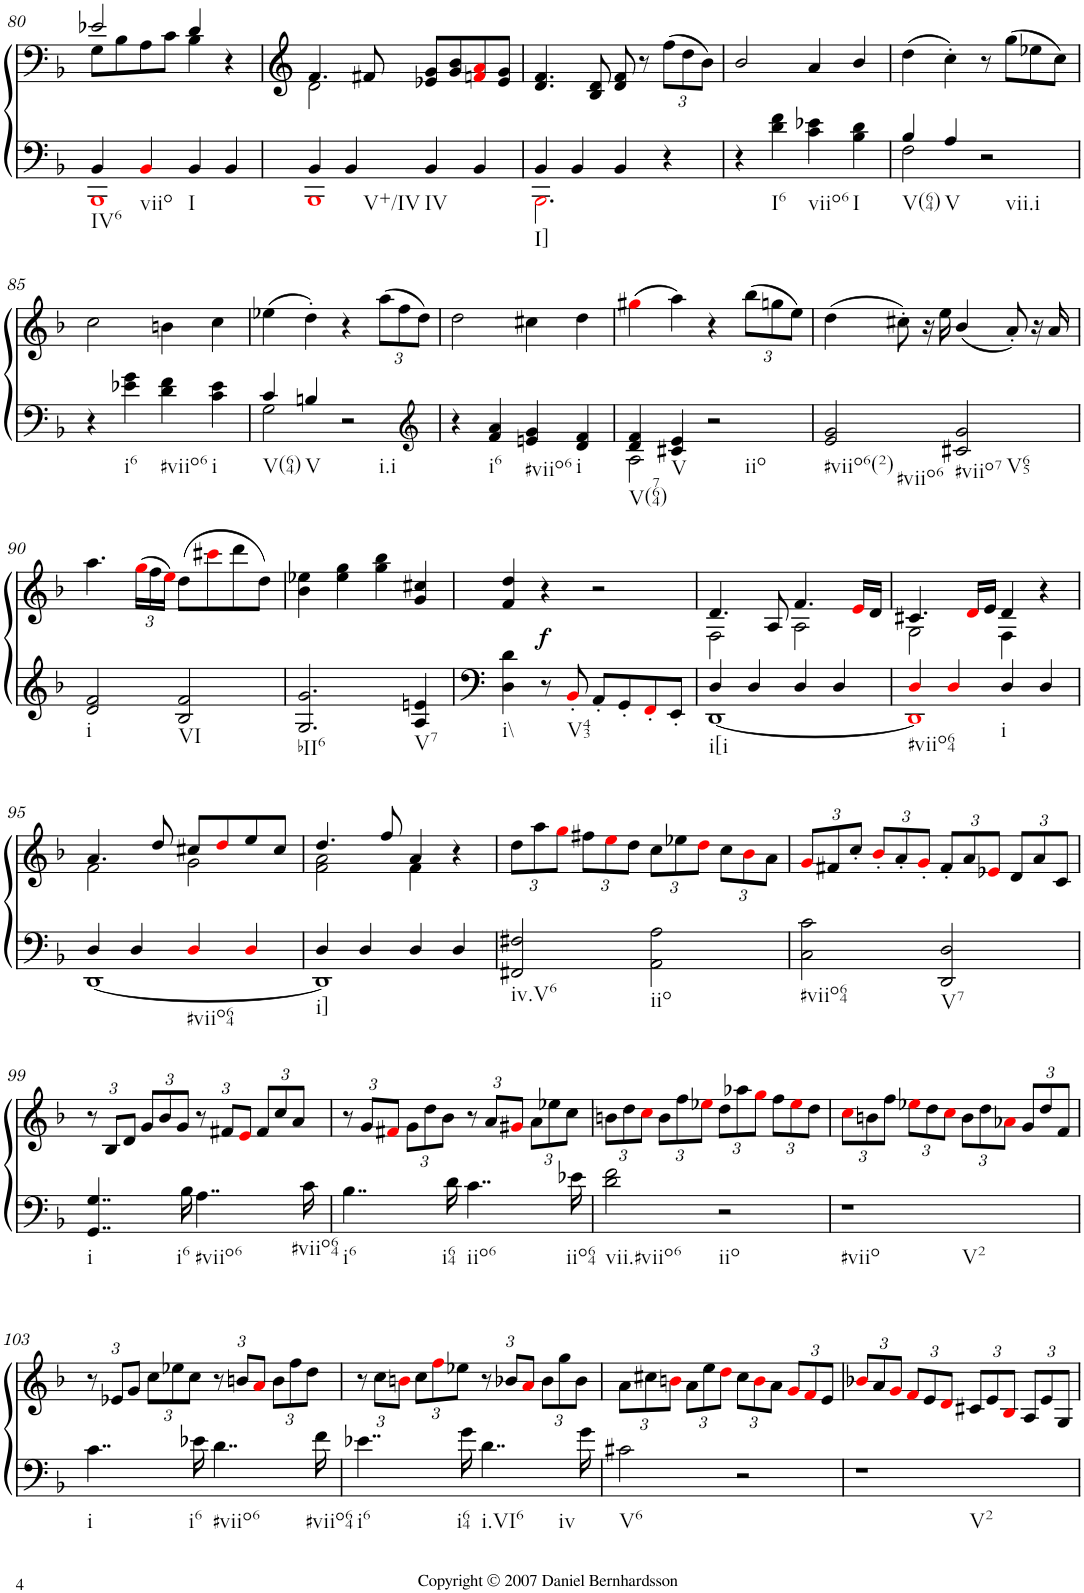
**kern	**kern	**dynam
*part1	*part1	*part1
*staff2	*staff1	*staff1/2
*I"Piano	*	*
*I'Pno.	*	*
!!LO:PB:g=z
*clefF4	*clefG2	*
*k[b-]	*k[b-]	*
*F:	*F:	*
*M4/4	*M4/4	*
*met(c)	*met(c)	*
=80	=80	=80
*^	*^	*
!LO:TX:b:t=IV6	!	!	!	!
4BB-/	1BBB-i	2e-X/	8G\L	.
.	.	.	8B-\	.
!LO:TX:b:t=viio	!	!	!	!
4BB-i/	.	.	8A\	.
.	.	.	8c\J	.
!LO:TX:b:t=I	!	!	!	!
4BB-/	.	4d/	4B-\	.
4BB-/	.	4r	4ryy	.
=81	=81	=81	=81	=81
4BB-/	1BBB-i	4.f/	2d\	.
!LO:TX:b:t=V+/IV	!	!	!	!
4BB-/	.	.	.	.
.	.	8f#X/	.	.
!LO:TX:b:t=IV	!	!	!	!
4BB-/	.	8e-X/ 8g/L	2ryy	.
.	.	8g/ 8b-/	.	.
4BB-/	.	8fni/ 8ai/	.	.
.	.	8e-/ 8g/J	.	.
*	*	*v	*v	*
=82	=82	=82	=82
!LO:TX:b:t=I]	!	!	!
4BB-/	2.BBB-i\	4.d/ 4.f/	.
4BB-/	.	.	.
.	.	8B-/ 8d/	.
4BB-/	.	8d/ 8f/	.
.	.	8r	.
*	*	*Xbrackettup	*
4r	4ryy	(12ff\L	.
.	.	12dd\	.
.	.	12b-\J)	.
*v	*v	*	*
=83	=83	=83
4r	2b-/	.
!LO:TX:b:t=I6	!	!
4d\ 4f\	.	.
!LO:TX:b:t=viio6	!	!
4c\ 4e-X\	4a/	.
!LO:TX:b:t=I	!	!
4B-\ 4d\	4b-/	.
=84	=84	=84
*^	*	*
!LO:TX:b:t=V(64)	!	!	!
4B-/	2F\	(4dd\	.
!LO:TX:b:t=V	!	!	!
4A/	.	4cc'\)	.
!LO:TX:b:t=vii.i	!	!	!
2r	2ryy	8r	.
.	.	(8gg\L	.
.	.	8ee-X\	.
.	.	8cc\J)	.
*v	*v	*	*
!!LO:LB:g=z
=85	=85	=85
4r	2cc\	.
!LO:TX:b:t=i6	!	!
4e-X\ 4g\	.	.
!LO:TX:b:t=#viio6	!	!
4d\ 4f\	4bn\	.
!LO:TX:b:t=i	!	!
4c\ 4e-\	4cc\	.
=86	=86	=86
*^	*	*
!LO:TX:b:t=V(64)	!	!	!
4c/	2G\	(4ee-X\	.
!LO:TX:b:t=V	!	!	!
4Bn/	.	4dd'\)	.
!LO:TX:b:t=i.i	!	!	!
2r	2ryy	4r	.
.	.	(12aa\L	.
.	.	12ff\	.
*clefG2	*	*	*
.	.	12dd\J)	.
*v	*v	*	*
=87	=87	=87
4r	2dd\	.
!LO:TX:b:t=i6	!	!
4f/ 4a/	.	.
!LO:TX:b:t=#viio6	!	!
4en/ 4g/	4cc#X\	.
!LO:TX:b:t=i	!	!
4d/ 4f/	4dd\	.
=88	=88	=88
*^	*	*
!LO:TX:b:t=V(764)	!	!	!
4d/ 4f/	2A\	(4gg#Xi\	.
!LO:TX:b:t=V	!	!	!
4c#X/ 4e/	.	4aa\)	.
!LO:TX:b:t=iio	!	!	!
2r	2ryy	4r	.
.	.	(12bb-\L	.
.	.	12ggn\	.
.	.	12ee\J)	.
*v	*v	*	*
=89	=89	=89
!LO:TX:b:t=#viio6(2)	!	!
!LO:TX:b:t=#viio6	!	!
2e/ 2g/	(4dd\	.
.	8cc#X'\)	.
.	16r	.
.	16ee\	.
!LO:TX:b:t=#viio7	!	!
!LO:TX:b:t=V65	!	!
2c#X/ 2g/	(4b-/	.
.	8a'/)	.
.	16r	.
.	16a/	.
!!LO:LB:g=z
=90	=90	=90
!LO:TX:b:t=i	!	!
2d/ 2f/	4.aa\	.
.	(24ggi\LL	.
.	24ff\	.
.	24eei\JJ)	.
!LO:TX:b:t=VI	!	!
2B-/ 2f/	(8dd\L	.
.	8ccc#Xi\	.
.	8ddd\	.
.	8dd\J)	.
=91	=91	=91
!LO:TX:b:t=bII6	!	!
2.G/ 2.g/	4b-\ 4ee-X\	.
.	4ee-\ 4gg\	.
.	4gg\ 4bb-\	.
!LO:TX:b:t=V7	!	!
4A/ 4en/	4g/ 4cc#X/	.
=92	=92	=92
!LO:TX:b:t=i\\	!	!
4D\ 4d\	4f/ 4dd/	.
!	!	!LO:DY:b
8r	4r	f
!LO:TX:b:t=V43	!	!
8BB-'i/	.	.
8AA'/L	2r	.
8GG'/	.	.
8FF'i/	.	.
8EE'/J	.	.
=93	=93	=93
*^	*^	*
!LO:TX:b:t=i[i	!	!	!	!
4D/	[<1DD	4.d/	2F\	.
4D/	.	.	.	.
.	.	8A/	.	.
4D/	.	4.f/	2A\	.
4D/	.	.	.	.
.	.	16ei/LL	.	.
.	.	16d/JJ	.	.
=94	=94	=94	=94	=94
!LO:TX:b:t=#viio64	!	!	!	!
4Di/	1DDi]	4.c#X/	2G\	.
4Di/	.	.	.	.
.	.	16di/LL	.	.
.	.	16e/JJ	.	.
!LO:TX:b:t=i	!	!	!	!
4D/	.	4d/	4F\	.
4D/	.	4r	4ryy	.
!!LO:LB:g=z	!!
=95	=95	=95	=95	=95
4D/	[<1DD	4.a/	2f\	.
4D/	.	.	.	.
.	.	8dd/	.	.
!LO:TX:b:t=#viio64	!	!	!	!
4Di/	.	8cc#X/L	2g\	.
.	.	8ddi/	.	.
4Di/	.	8ee/	.	.
.	.	8cc#/J	.	.
=96	=96	=96	=96	=96
!LO:TX:b:t=i]	!	!	!	!
4D/	1DD]	4.dd/	2f\ 2a\	.
4D/	.	.	.	.
.	.	8ff/	.	.
4D/	.	4a/	4f\	.
4D/	.	4r	4ryy	.
*v	*v	*	*	*
=97	=97	=97	=97
!LO:TX:b:t=iv.V6	!	!	!
*	*v	*v	*
2FF#X/ 2F#X/	12dd\L	.
.	12aa\	.
.	12ggi\J	.
.	12ff#X\L	.
.	12eei\	.
.	12dd\J	.
!LO:TX:b:t=iio	!	!
2AA\ 2A\	12cc\L	.
.	12ee-X\	.
.	12ddi\J	.
.	12cc\L	.
.	12b-i\	.
.	12a\J	.
=98	=98	=98
!LO:TX:b:t=#viio64	!	!
2C\ 2c\	12gi/L	.
.	12f#X/	.
.	12cc'/J	.
.	12b-'i/L	.
.	12a'/	.
.	12g'i/J	.
!LO:TX:b:t=V7	!	!
2DD/ 2D/	12f#'/L	.
.	12a/	.
.	12e-Xi/J	.
.	12d/L	.
.	12a/	.
.	12c/J	.
!!LO:LB:g=z
=99	=99	=99
!LO:TX:b:t=i	!	!
!LO:TX:b:t=i6	!	!
4..GG/ 4..G/	12r	.
.	12B-/L	.
.	12d/J	.
.	12g/L	.
.	12b-/	.
.	12g/J	.
16B-\	.	.
!LO:TX:b:t=#viio6	!	!
!LO:TX:b:t=#viio64	!	!
4..A\	12r	.
.	12f#X/L	.
.	12ei/J	.
.	12f#/L	.
.	12cc/	.
.	12a/J	.
16c\	.	.
=100	=100	=100
!LO:TX:b:t=i6	!	!
!LO:TX:b:t=i64	!	!
4..B-\	12r	.
.	12g/L	.
.	12f#Xi/J	.
.	12g\L	.
.	12dd\	.
.	12b-\J	.
16d\	.	.
!LO:TX:b:t=iio6	!	!
!LO:TX:b:t=iio64	!	!
4..c\	12r	.
.	12a/L	.
.	12g#Xi/J	.
.	12a\L	.
.	12ee-X\	.
.	12cc\J	.
16e-X\	.	.
=101	=101	=101
!LO:TX:b:t=vii.#viio6	!	!
2d\ 2f\	12bn\L	.
.	12dd\	.
.	12cci\J	.
.	12b\L	.
.	12ff\	.
.	12ee-Xi\J	.
!LO:TX:b:t=iio	!	!
2r	12dd\L	.
.	12aa-X\	.
.	12ggi\J	.
.	12ff\L	.
.	12ee-i\	.
.	12dd\J	.
=102	=102	=102
!LO:TX:b:t=#viio	!	!
!LO:TX:b:t=V2	!	!
1r	12cci\L	.
.	12bn\	.
.	12ff\J	.
.	12ee-Xi\L	.
.	12dd\	.
.	12cci\J	.
.	12b\L	.
.	12dd\	.
.	12a-Xi\J	.
.	12g/L	.
.	12dd/	.
.	12f/J	.
!!LO:LB:g=z
=103	=103	=103
!LO:TX:b:t=i	!	!
!LO:TX:b:t=i6	!	!
4..c\	12r	.
.	12e-X/L	.
.	12g/J	.
.	12cc\L	.
.	12ee-X\	.
.	12cc\J	.
16e-X\	.	.
!LO:TX:b:t=#viio6	!	!
!LO:TX:b:t=#viio64	!	!
4..d\	12r	.
.	12bn/L	.
.	12ai/J	.
.	12b\L	.
.	12ff\	.
.	12dd\J	.
16f\	.	.
=104	=104	=104
!LO:TX:b:t=i6	!	!
!LO:TX:b:t=i64	!	!
4..e-X\	12r	.
.	12cc\L	.
.	12bni\J	.
.	12cc\L	.
.	12ffi\	.
.	12ee-X\J	.
16g\	.	.
!LO:TX:b:t=i.VI6	!	!
!LO:TX:b:t=iv	!	!
4..d\	12r	.
.	12b-X/L	.
.	12ai/J	.
.	12b-\L	.
.	12gg\	.
.	12b-\J	.
16g\	.	.
=105	=105	=105
!LO:TX:b:t=V6	!	!
2c#X\	12a\L	.
.	12cc#X\	.
.	12bni\J	.
.	12a\L	.
.	12ee\	.
.	12ddi\J	.
2r	12cc#\L	.
.	12bi\	.
.	12a\J	.
.	12gi/L	.
.	12fi/	.
.	12e/J	.
=106	=106	=106
!LO:TX:b:t=V2	!	!
1r	12b-Xi/L	.
.	12a/	.
.	12gi/J	.
.	12fi/L	.
.	12e/	.
.	12di/J	.
.	12c#X/L	.
.	12e/	.
.	12B-i/J	.
.	12A/L	.
.	12e/	.
.	12G/J	.
=	=	=
*-	*-	*-
